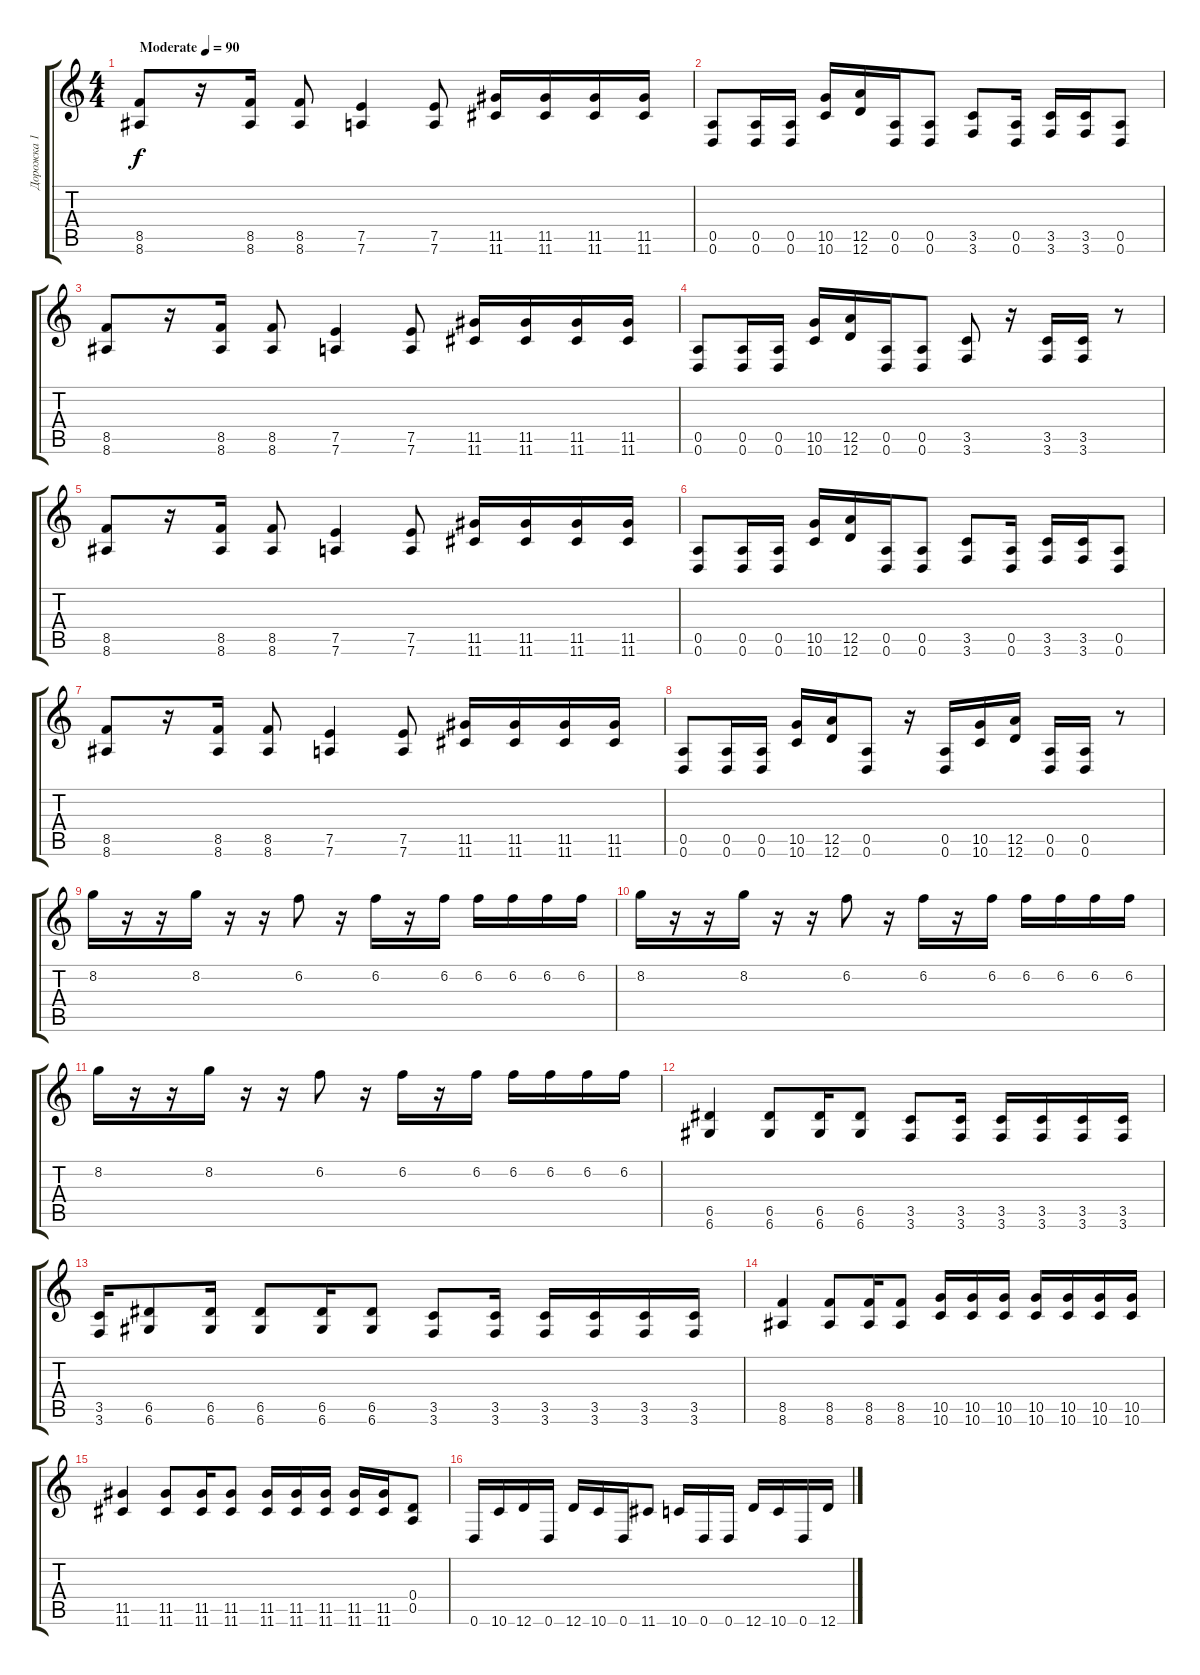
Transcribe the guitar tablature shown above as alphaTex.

\track ("Дорожка 1" "Дорожка 1") {instrument distortionguitar}
\staff {score tabs}
\tuning (E4 B3 G3 D3 A2 D2) {hide}
\ts (4 4)
\tempo (90 "Moderate")
\clef g2
\ks c
(8.5 8.6).8{dy f instrument distortionguitar} r.16 (8.5 8.6).16 (8.5 8.6).8 (7.5 7.6).4 (7.5 7.6).8 (11.5 11.6).16 (11.5 11.6).16 (11.5 11.6).16 (11.5 11.6).16 |
(0.5 0.6).8 (0.5 0.6).16 (0.5 0.6).16 (10.5 10.6).16 (12.5 12.6).16 (0.5 0.6).16 (0.5 0.6).8 (3.5 3.6).8 (0.5 0.6).16 (3.5 3.6).16 (3.5 3.6).16 (0.5 0.6).8 |
(8.5 8.6).8 r.16 (8.5 8.6).16 (8.5 8.6).8 (7.5 7.6).4 (7.5 7.6).8 (11.5 11.6).16 (11.5 11.6).16 (11.5 11.6).16 (11.5 11.6).16 |
(0.5 0.6).8 (0.5 0.6).16 (0.5 0.6).16 (10.5 10.6).16 (12.5 12.6).16 (0.5 0.6).16 (0.5 0.6).8 (3.5 3.6).8 r.16 (3.5 3.6).16 (3.5 3.6).16 r.8 |
(8.5 8.6).8 r.16 (8.5 8.6).16 (8.5 8.6).8 (7.5 7.6).4 (7.5 7.6).8 (11.5 11.6).16 (11.5 11.6).16 (11.5 11.6).16 (11.5 11.6).16 |
(0.5 0.6).8 (0.5 0.6).16 (0.5 0.6).16 (10.5 10.6).16 (12.5 12.6).16 (0.5 0.6).16 (0.5 0.6).8 (3.5 3.6).8 (0.5 0.6).16 (3.5 3.6).16 (3.5 3.6).16 (0.5 0.6).8 |
(8.5 8.6).8 r.16 (8.5 8.6).16 (8.5 8.6).8 (7.5 7.6).4 (7.5 7.6).8 (11.5 11.6).16 (11.5 11.6).16 (11.5 11.6).16 (11.5 11.6).16 |
(0.5 0.6).8 (0.5 0.6).16 (0.5 0.6).16 (10.5 10.6).16 (12.5 12.6).16 (0.5 0.6).8 r.16 (0.5 0.6).16 (10.5 10.6).16 (12.5 12.6).16 (0.5 0.6).16 (0.5 0.6).16 r.8 |
8.2.16{volume 16 instrument electricguitarclean} r.16 r.16 8.2.16 r.16 r.16 6.2.8 r.16 6.2.16 r.16 6.2.16 6.2.16 6.2.16 6.2.16 6.2.16 |
8.2.16 r.16 r.16 8.2.16 r.16 r.16 6.2.8 r.16 6.2.16 r.16 6.2.16 6.2.16 6.2.16 6.2.16 6.2.16 |
8.2.16 r.16 r.16 8.2.16 r.16 r.16 6.2.8 r.16 6.2.16 r.16 6.2.16 6.2.16 6.2.16 6.2.16 6.2.16 |
(6.5 6.6).4{volume 16 instrument distortionguitar} (6.5 6.6).8 (6.5 6.6).16 (6.5 6.6).8 (3.5 3.6).8 (3.5 3.6).16 (3.5 3.6).16 (3.5 3.6).16 (3.5 3.6).16 (3.5 3.6).16 |
(3.5 3.6).16 (6.5 6.6).8 (6.5 6.6).16 (6.5 6.6).8 (6.5 6.6).16 (6.5 6.6).8 (3.5 3.6).8 (3.5 3.6).16 (3.5 3.6).16 (3.5 3.6).16 (3.5 3.6).16 (3.5 3.6).16 |
(8.5 8.6).4 (8.5 8.6).8 (8.5 8.6).16 (8.5 8.6).8 (10.5 10.6).16 (10.5 10.6).16 (10.5 10.6).16 (10.5 10.6).16 (10.5 10.6).16 (10.5 10.6).16 (10.5 10.6).16 |
(11.5 11.6).4 (11.5 11.6).8 (11.5 11.6).16 (11.5 11.6).8 (11.5 11.6).16 (11.5 11.6).16 (11.5 11.6).16 (11.5 11.6).16 (11.5 11.6).16 (0.4 0.5).8 |
0.6.16 10.6.16 12.6.16 0.6.16 12.6.16 10.6.16 0.6.16 11.6.8 10.6.16 0.6.16 0.6.16 12.6.16 10.6.16 0.6.16 12.6.16
